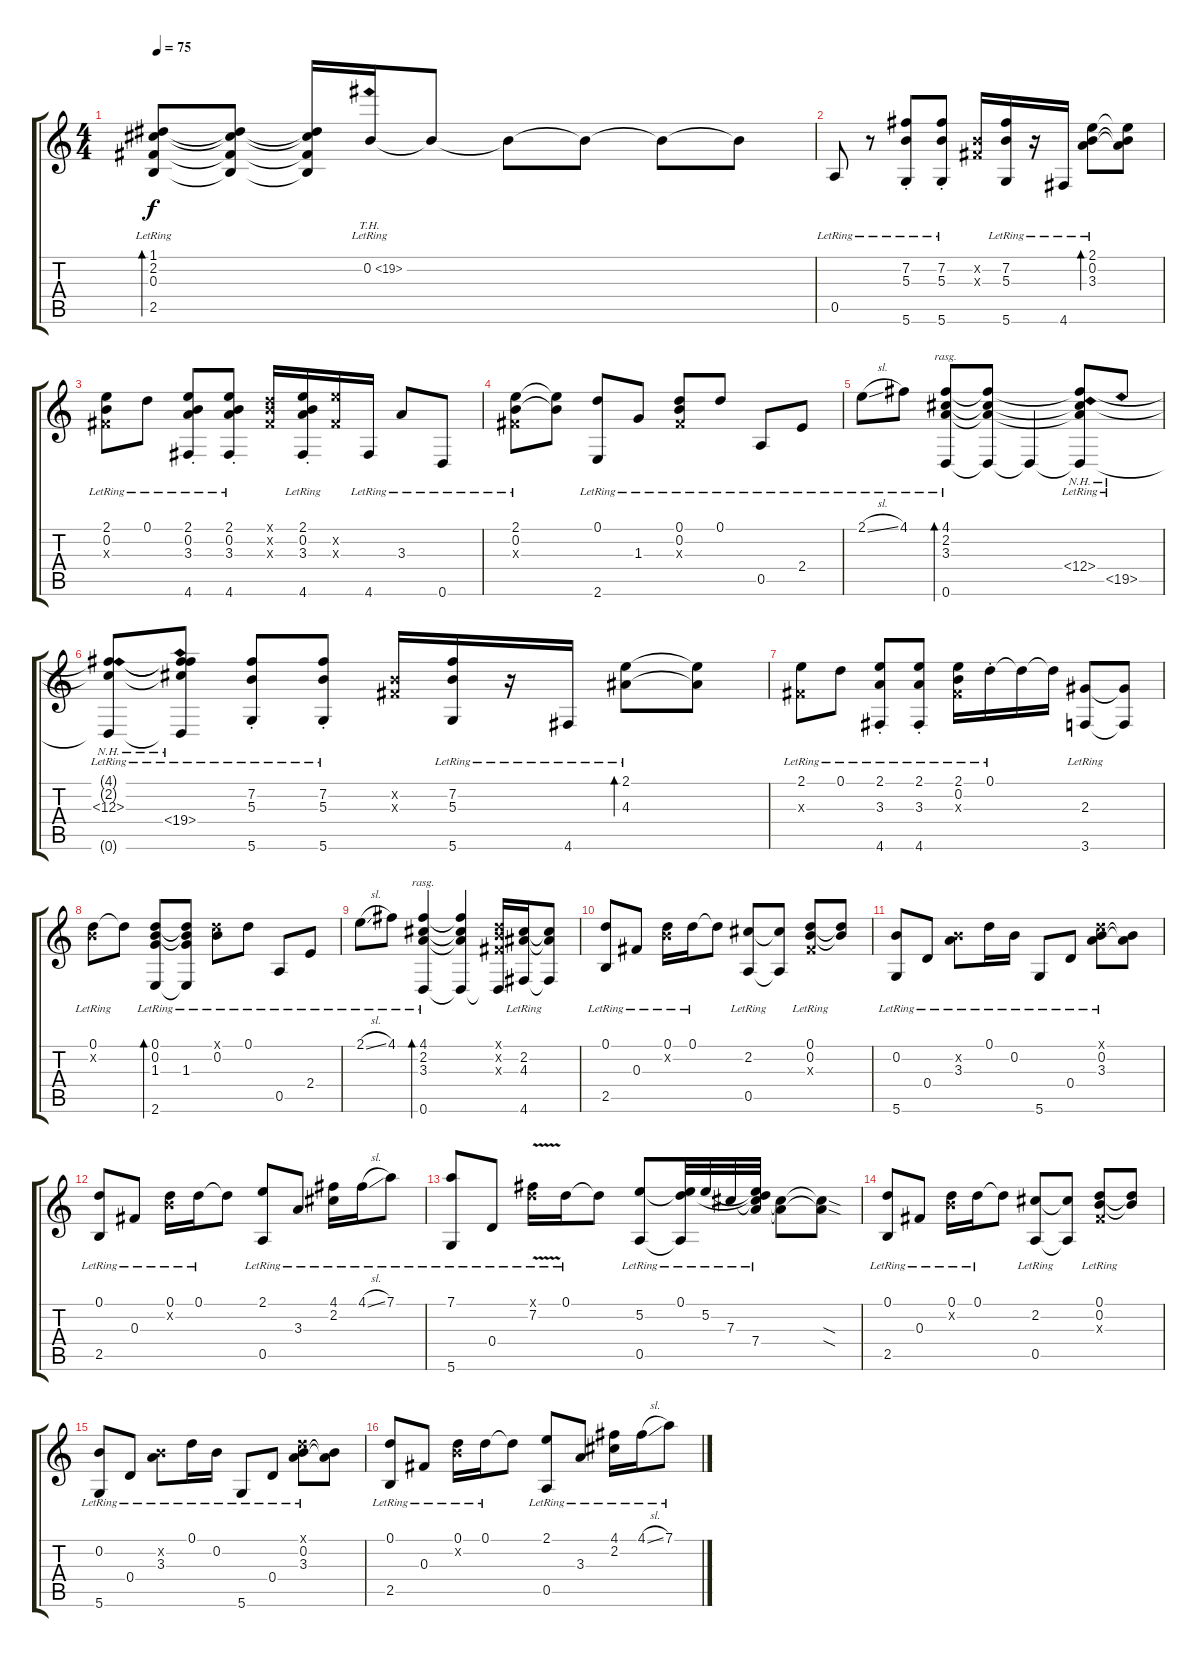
\track "" {instrument acousticguitarsteel}
\staff {score tabs}
\tuning (D4 B3 Gb3 D3 A2 D2) {hide}
\ts (4 4)
\tempo 75
\clef g2
\ks c
(1.1{lr} 2.2{lr} 0.3{lr} 2.5{lr}).8{bd 480 dy f} (1.1{t} 2.2{t} 0.3{t} 2.5{t}).8 (1.1{t} 2.2{t} 0.3{t} 2.5{t}).16 0.2{th 19 lr}.16 0.2{t}.8 0.2{t}.8 0.2{t}.8 0.2{t}.8 0.2{t}.8 |
0.5{lr}.8 r.8 (7.2{st lr} 5.3{st lr} 5.6{st lr}).8 (7.2{st lr} 5.3{st lr} 5.6{st lr}).8 (0.2{x} 0.3{x}).16 (7.2{lr} 5.3{lr} 5.6{lr}).16 r.16 4.6{lr}.16 (2.1{lr} 0.2{lr} 3.3{lr}).8{bd 120} (2.1{t} 0.2{t} 3.3{t}).8 |
(2.1{lr} 0.2{lr} 0.3{x}).8 0.1{lr}.8 (2.1{st lr} 0.2{st lr} 3.3{st lr} 4.6{st lr}).8 (2.1{st lr} 0.2{st lr} 3.3{st lr} 4.6{st lr}).8 (0.1{x} 0.2{x} 0.3{x}).16 (2.1{st lr} 0.2{st lr} 3.3{st lr} 4.6{st lr}).16 (5.2{x} 0.3{x}).16 4.6{lr}.16 3.3{lr}.8 0.6{lr}.8 |
(2.1{lr} 0.2{lr} 0.3{x}).8 (2.1{t} 0.2{t}).8 (0.1{lr} 2.6{lr}).8 1.3{lr}.8 (0.1{lr} 0.2{lr} 0.3{x}).8 0.1{lr}.8 0.5{lr}.8 2.4{lr}.8 |
2.1{sl lr}.8 4.1{lr}.8 (4.1{lr} 2.2{lr} 3.3{lr} 0.6{lr}).8{bd 60 rasg ii} (4.1{t} 2.2{t} 3.3{t} 0.6{t}).8 0.6{t}.4 (4.1{t} 2.2{t} 3.3{t} 12.4{nh lr} 0.6{t}).8 19.5{nh lr}.8 |
(4.1{t} 2.2{t} 12.3{nh lr} 0.6{t}).8 (4.1{t} 2.2{t} 12.3{t} 19.4{nh lr} 0.6{t}).8 (7.2{st lr} 5.3{st lr} 5.6{st lr}).8 (7.2{st lr} 5.3{st lr} 5.6{st lr}).8 (0.2{x} 0.3{x}).16 (7.2{lr} 5.3{lr} 5.6{lr}).16 r.16 4.6{lr}.16 (2.1{lr} 4.3{lr}).8{bd 120} (2.1{t} 4.3{t}).8 |
(2.1{lr} 0.3{x}).8 0.1{lr}.8 (2.1{st lr} 3.3{st lr} 4.6{st lr}).8 (2.1{st lr} 3.3{st lr} 4.6{st lr}).8 (2.1{lr} 0.2{lr} 0.3{x}).16 0.1{st lr}.16 0.1{t}.16 0.1{t}.16 (2.3{lr} 3.6{lr}).8 (2.3{t} 3.6{t}).8 |
(0.1{lr} 0.2{x}).8 0.1{t}.8 (0.1{lr} 0.2{lr} 1.3{lr} 2.6{lr}).8{bd 60} (0.1{t} 0.2{t} 1.3{lr} 2.6{t}).8 (0.1{x} 0.2{lr}).8 0.1{lr}.8 0.5{lr}.8 2.4{lr}.8 |
2.1{sl lr}.8 4.1{lr}.8 (4.1{lr} 2.2{lr} 3.3{lr} 0.6{lr}).4{bd 60 rasg ii} (4.1{t} 2.2{t} 3.3{t} 0.6{t}).4 (0.1{x} 0.2{x} 0.3{x} 0.6{t}).16 (2.2{lr} 4.3{lr} 4.6{lr}).16 (2.2{t} 4.3{t} 4.6{t}).8 |
(0.1{lr} 2.5{lr}).8 0.3{lr}.8 (0.1{lr} 0.2{x}).16 0.1{lr}.16 0.1{t}.8 (2.2{lr} 0.5{lr}).8 (2.2{t} 0.5{t}).8 (0.1{lr} 0.2{lr} 0.3{x}).8 (0.1{t} 0.2{t}).8 |
(0.2{lr} 5.6{lr}).8 0.4{lr}.8 (0.2{x} 3.3{lr}).8 0.1{lr}.16 0.2{lr}.16 5.6{lr}.8 0.4{lr}.8 (0.1{x} 0.2{lr} 3.3{lr}).8 (0.2{t} 3.3{t}).8 |
(0.1{lr} 2.5{lr}).8 0.3{lr}.8 (0.1{lr} 0.2{x}).16 0.1{lr}.16 0.1{t}.8 (2.1{lr} 0.5{lr}).8 3.3{lr}.8 (4.1{lr} 2.2{lr}).16 4.1{sl lr}.16 7.1{lr}.8 |
(7.1{lr} 5.6{lr}).8 0.4{lr}.8 (0.1{x} 7.2{v lr}).16 0.1{lr}.16 0.1{t}.8 (5.2{lr} 0.5{lr}).8 (0.1{lr} 5.2{t} 0.5{t}).32 5.2{lr}.32 7.3{lr}.32 (0.1{t} 5.2{t} 7.3{t} 7.4{lr}).32 (7.3{t} 7.4{t}).8 (7.3{sod t} 7.4{sod t}).8 |
(0.1{lr} 2.5{lr}).8 0.3{lr}.8 (0.1{lr} 0.2{x}).16 0.1{lr}.16 0.1{t}.8 (2.2{lr} 0.5{lr}).8 (2.2{t} 0.5{t}).8 (0.1{lr} 0.2{lr} 0.3{x}).8 (0.1{t} 0.2{t}).8 |
(0.2{lr} 5.6{lr}).8 0.4{lr}.8 (0.2{x} 3.3{lr}).8 0.1{lr}.16 0.2{lr}.16 5.6{lr}.8 0.4{lr}.8 (0.1{x} 0.2{lr} 3.3{lr}).8 (0.2{t} 3.3{t}).8 |
(0.1{lr} 2.5{lr}).8 0.3{lr}.8 (0.1{lr} 0.2{x}).16 0.1{lr}.16 0.1{t}.8 (2.1{lr} 0.5{lr}).8 3.3{lr}.8 (4.1{lr} 2.2{lr}).16 4.1{sl lr}.16 7.1{lr}.8
